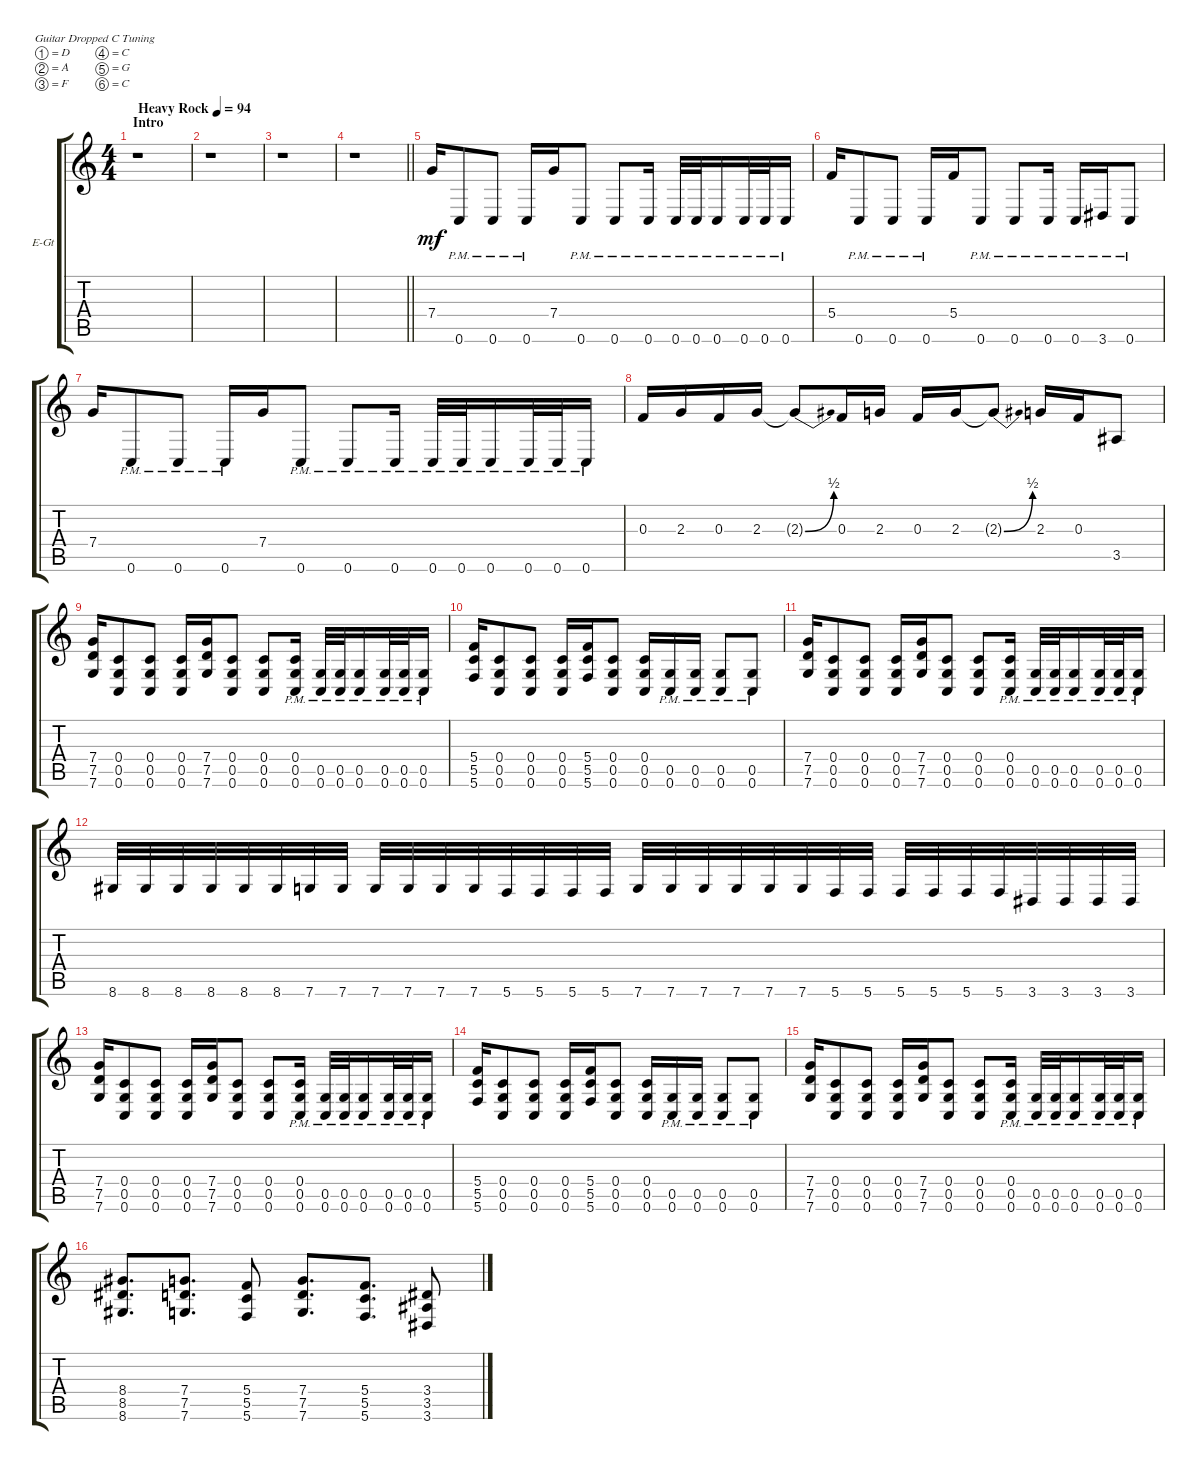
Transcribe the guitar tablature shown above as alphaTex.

\bracketExtendMode groupsimilarinstruments
\firstSystemTrackNameOrientation horizontal
\otherSystemsTrackNameOrientation horizontal
\track ("Guitar 2" "E-Gt") {instrument distortionguitar}
\staff {score tabs}
\tuning (D4 A3 F3 C3 G2 C2)
\ts (4 4)
\beaming (8 2 2 2 2)
\section ("" "Intro")
\tempo (94 "Heavy Rock")
\clef g2
\ks c
r.1{dy mf instrument distortionguitar} |
r.1 |
r.1 |
\barLineRight lightlight
r.1 |
\section ("" "")
7.4.16 0.6{pm}.8 0.6{pm}.8 0.6{pm}.16 7.4.16 0.6{pm}.8 0.6{pm}.8 0.6{pm}.16 0.6{pm}.32 0.6{pm}.32 0.6{pm}.16 0.6{pm}.32 0.6{pm}.32 0.6{pm}.16 |
5.4.16 0.6{pm}.8 0.6{pm}.8 0.6{pm}.16 5.4.16 0.6{pm}.8 0.6{pm}.8 0.6{pm}.16 0.6{pm}.16 3.6{pm}.16 0.6{pm}.8 |
7.4.16 0.6{pm}.8 0.6{pm}.8 0.6{pm}.16 7.4.16 0.6{pm}.8 0.6{pm}.8 0.6{pm}.16 0.6{pm}.32 0.6{pm}.32 0.6{pm}.16 0.6{pm}.32 0.6{pm}.32 0.6{pm}.16 |
0.3.16 2.3.16 0.3.16 2.3.16 2.3{be (bend 0 0 60 2) t}.8 0.3.16 2.3.16 0.3.16 2.3.16 2.3{be (bend 0 0 60 2) t}.8 2.3.16 0.3.16 3.5.8 |
(7.4 7.5 7.6).16 (0.4 0.5 0.6).8 (0.4 0.5 0.6).8 (0.4 0.5 0.6).16 (7.4 7.5 7.6).16 (0.4 0.5 0.6).8 (0.4 0.5 0.6).8 (0.4{pm} 0.5{pm} 0.6{pm}).16 (0.5{pm} 0.6{pm}).32 (0.5{pm} 0.6{pm}).32 (0.5{pm} 0.6{pm}).16 (0.5{pm} 0.6{pm}).32 (0.5{pm} 0.6{pm}).32 (0.5{pm} 0.6{pm}).16 |
(5.4 5.5 5.6).16 (0.4 0.5 0.6).8 (0.4 0.5 0.6).8 (0.4 0.5 0.6).16 (5.4 5.5 5.6).16 (0.4 0.5 0.6).8 (0.4 0.5 0.6).16 (0.5{pm} 0.6{pm}).16 (0.5{pm} 0.6{pm}).16 (0.5{pm} 0.6{pm}).8 (0.5{pm} 0.6{pm}).8 |
(7.4 7.5 7.6).16 (0.4 0.5 0.6).8 (0.4 0.5 0.6).8 (0.4 0.5 0.6).16 (7.4 7.5 7.6).16 (0.4 0.5 0.6).8 (0.4 0.5 0.6).8 (0.4{pm} 0.5{pm} 0.6{pm}).16 (0.5{pm} 0.6{pm}).32 (0.5{pm} 0.6{pm}).32 (0.5{pm} 0.6{pm}).16 (0.5{pm} 0.6{pm}).32 (0.5{pm} 0.6{pm}).32 (0.5{pm} 0.6{pm}).16 |
8.6.32 8.6.32 8.6.32 8.6.32 8.6.32 8.6.32 7.6.32 7.6.32 7.6.32 7.6.32 7.6.32 7.6.32 5.6.32 5.6.32 5.6.32 5.6.32 7.6.32 7.6.32 7.6.32 7.6.32 7.6.32 7.6.32 5.6.32 5.6.32 5.6.32 5.6.32 5.6.32 5.6.32 3.6.32 3.6.32 3.6.32 3.6.32 |
(7.4 7.5 7.6).16 (0.4 0.5 0.6).8 (0.4 0.5 0.6).8 (0.4 0.5 0.6).16 (7.4 7.5 7.6).16 (0.4 0.5 0.6).8 (0.4 0.5 0.6).8 (0.4{pm} 0.5{pm} 0.6{pm}).16 (0.5{pm} 0.6{pm}).32 (0.5{pm} 0.6{pm}).32 (0.5{pm} 0.6{pm}).16 (0.5{pm} 0.6{pm}).32 (0.5{pm} 0.6{pm}).32 (0.5{pm} 0.6{pm}).16 |
(5.4 5.5 5.6).16 (0.4 0.5 0.6).8 (0.4 0.5 0.6).8 (0.4 0.5 0.6).16 (5.4 5.5 5.6).16 (0.4 0.5 0.6).8 (0.4 0.5 0.6).16 (0.5{pm} 0.6{pm}).16 (0.5{pm} 0.6{pm}).16 (0.5{pm} 0.6{pm}).8 (0.5{pm} 0.6{pm}).8 |
(7.4 7.5 7.6).16 (0.4 0.5 0.6).8 (0.4 0.5 0.6).8 (0.4 0.5 0.6).16 (7.4 7.5 7.6).16 (0.4 0.5 0.6).8 (0.4 0.5 0.6).8 (0.4{pm} 0.5{pm} 0.6{pm}).16 (0.5{pm} 0.6{pm}).32 (0.5{pm} 0.6{pm}).32 (0.5{pm} 0.6{pm}).16 (0.5{pm} 0.6{pm}).32 (0.5{pm} 0.6{pm}).32 (0.5{pm} 0.6{pm}).16 |
(8.4 8.5 8.6).8{d} (7.4 7.5 7.6).8{d} (5.4 5.5 5.6).8 (7.4 7.5 7.6).8{d} (5.4 5.5 5.6).8{d} (3.4 3.5 3.6).8
